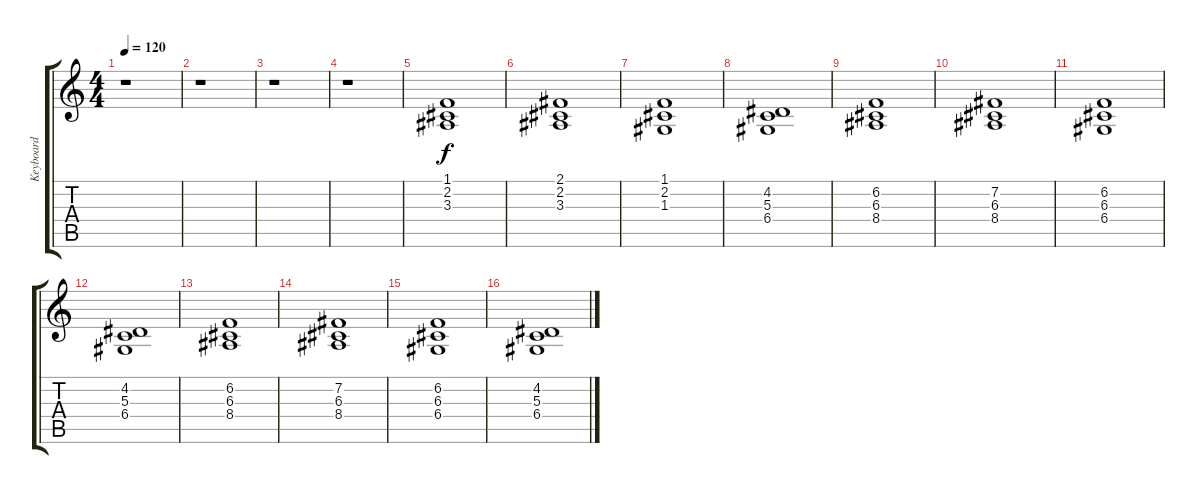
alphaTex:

\track ("Keyboard" "Keyboard") {instrument synthstrings1}
\staff {score tabs}
\tuning (E4 B3 G3 D3 A2 E2) {hide}
\ts (4 4)
\tempo 120
\clef g2
\ks c
r.1{dy f} |
r.1 |
r.1 |
r.1 |
(1.1 2.2 3.3).1 |
(2.1 2.2 3.3).1 |
(1.1 2.2 1.3).1 |
(4.2 5.3 6.4).1 |
(6.2 6.3 8.4).1 |
(7.2 6.3 8.4).1 |
(6.2 6.3 6.4).1 |
(4.2 5.3 6.4).1 |
(6.2 6.3 8.4).1 |
(7.2 6.3 8.4).1 |
(6.2 6.3 6.4).1 |
(4.2 5.3 6.4).1
